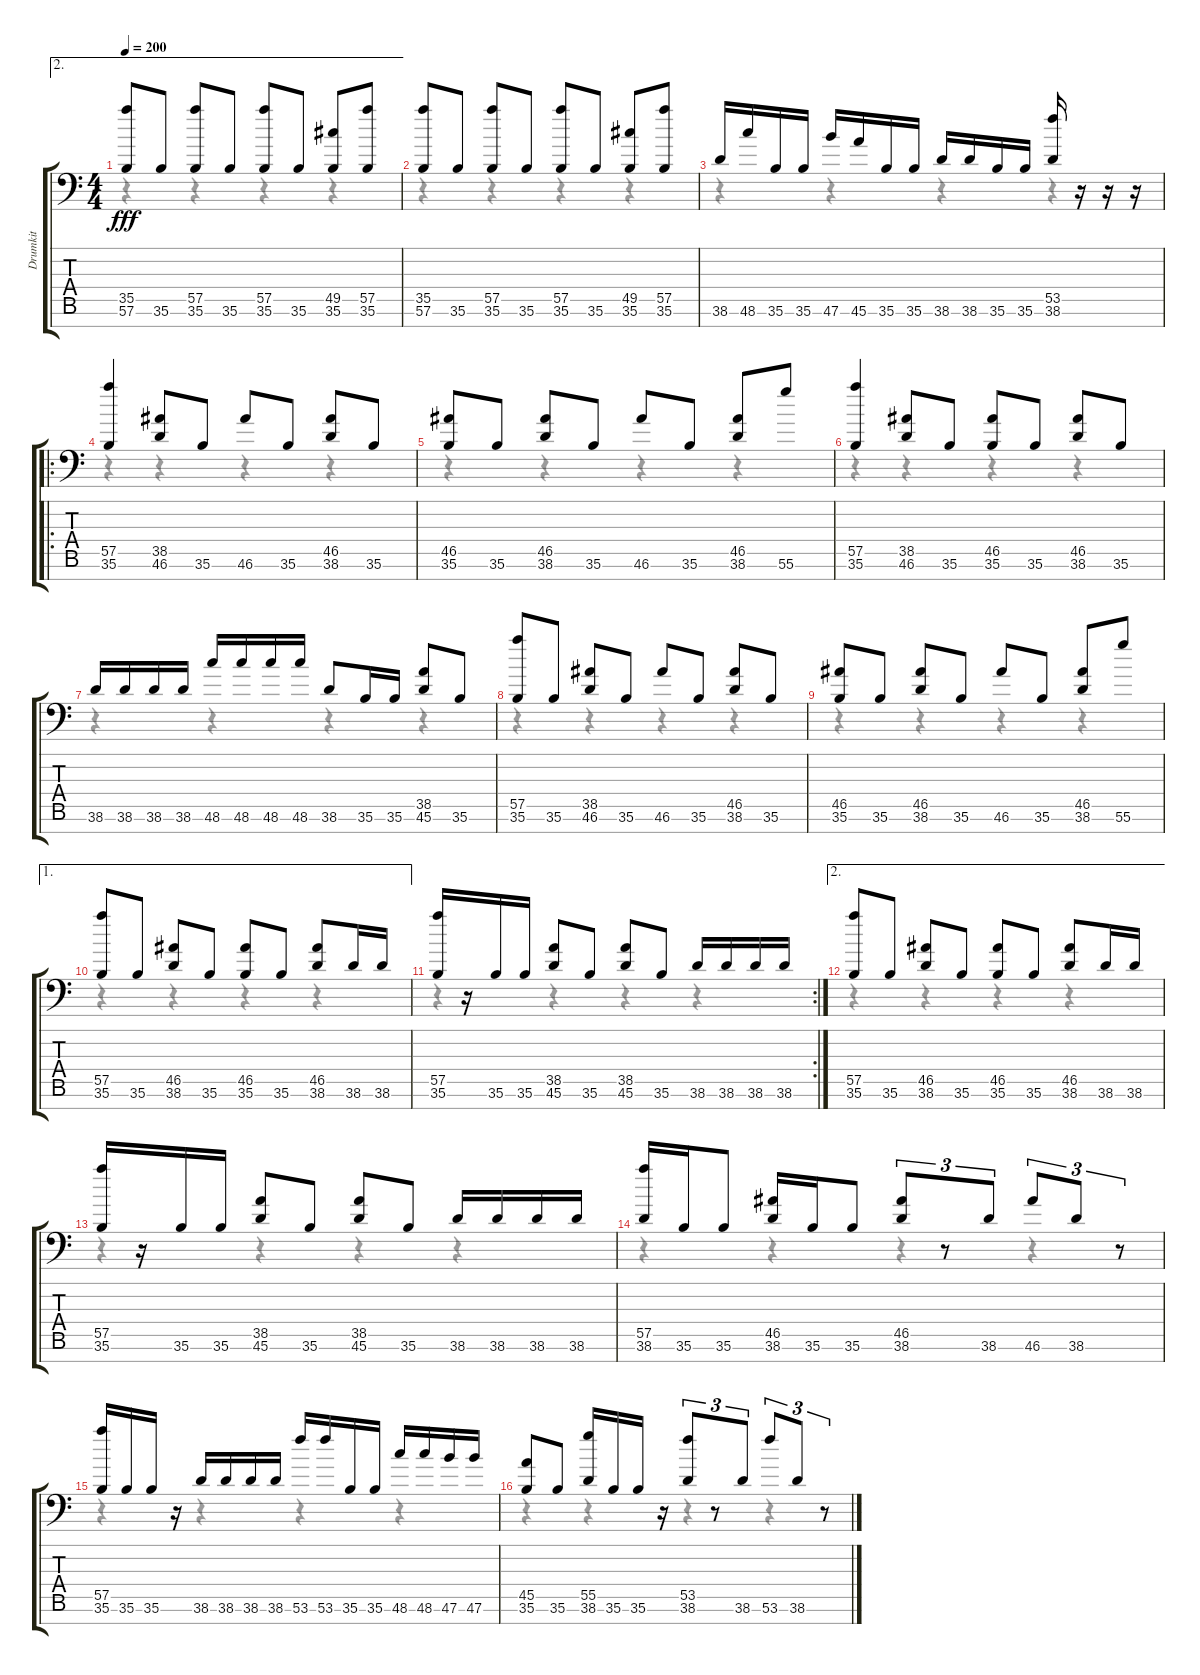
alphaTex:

\track ("Drumkit" "Drumkit") {instrument acousticgrandpiano}
\staff {score tabs}
\tuning (C-1 C-1 C-1 C-1 C-1 C-1 C-1) {hide}
\voice
\ae 2
\ts (4 4)
\tempo 200
\clef f4
\ks c
(35.5 57.6).8{dy fff} 35.6.8 (57.5 35.6).8 35.6.8 (57.5 35.6).8 35.6.8 (49.5 35.6).8 (57.5 35.6).8 |
(35.5 57.6).8 35.6.8 (57.5 35.6).8 35.6.8 (57.5 35.6).8 35.6.8 (49.5 35.6).8 (57.5 35.6).8 |
38.6.16 48.6.16 35.6.16 35.6.16 47.6.16 45.6.16 35.6.16 35.6.16 38.6.16 38.6.16 35.6.16 35.6.16 (53.5 38.6).16 r.16 r.16 r.16 |
\ro
(57.5 35.6).4 (38.5 46.6).8 35.6.8 46.6.8 35.6.8 (46.5 38.6).8 35.6.8 |
(46.5 35.6).8 35.6.8 (46.5 38.6).8 35.6.8 46.6.8 35.6.8 (46.5 38.6).8 55.6.8 |
(57.5 35.6).4 (38.5 46.6).8 35.6.8 (46.5 35.6).8 35.6.8 (46.5 38.6).8 35.6.8 |
38.6.16 38.6.16 38.6.16 38.6.16 48.6.16 48.6.16 48.6.16 48.6.16 38.6.8 35.6.16 35.6.16 (38.5 45.6).8 35.6.8 |
(57.5 35.6).8 35.6.8 (38.5 46.6).8 35.6.8 46.6.8 35.6.8 (46.5 38.6).8 35.6.8 |
(46.5 35.6).8 35.6.8 (46.5 38.6).8 35.6.8 46.6.8 35.6.8 (46.5 38.6).8 55.6.8 |
\ae 1
(57.5 35.6).8 35.6.8 (46.5 38.6).8 35.6.8 (46.5 35.6).8 35.6.8 (46.5 38.6).8 38.6.16 38.6.16 |
\rc 2
(57.5 35.6).16 r.16 35.6.16 35.6.16 (38.5 45.6).8 35.6.8 (38.5 45.6).8 35.6.8 38.6.16 38.6.16 38.6.16 38.6.16 |
\ae 2
(57.5 35.6).8 35.6.8 (46.5 38.6).8 35.6.8 (46.5 35.6).8 35.6.8 (46.5 38.6).8 38.6.16 38.6.16 |
(57.5 35.6).16 r.16 35.6.16 35.6.16 (38.5 45.6).8 35.6.8 (38.5 45.6).8 35.6.8 38.6.16 38.6.16 38.6.16 38.6.16 |
(57.5 38.6).16 35.6.16 35.6.8 (46.5 38.6).16 35.6.16 35.6.8 (46.5 38.6).8{tu (3 2)} r.8{tu (3 2)} 38.6.8{tu (3 2)} 46.6.8{tu (3 2)} 38.6.8{tu (3 2)} r.8{tu (3 2)} |
(57.5 35.6).16 35.6.16 35.6.16 r.16 38.6.16 38.6.16 38.6.16 38.6.16 53.6.16 53.6.16 35.6.16 35.6.16 48.6.16 48.6.16 47.6.16 47.6.16 |
(45.5 35.6).8 35.6.8 (55.5 38.6).16 35.6.16 35.6.16 r.16 (53.5 38.6).8{tu (3 2)} r.8{tu (3 2)} 38.6.8{tu (3 2)} 53.6.8{tu (3 2)} 38.6.8{tu (3 2)} r.8{tu (3 2)}
\voice
\clef f4
\ottava regular
\simile none
\ks c
r.4{dy f} r.4 r.4 r.4 |
r.4 r.4 r.4 r.4 |
r.4 r.4 r.4 r.4 |
r.4 r.4 r.4 r.4 |
r.4 r.4 r.4 r.4 |
r.4 r.4 r.4 r.4 |
r.4 r.4 r.4 r.4 |
r.4 r.4 r.4 r.4 |
r.4 r.4 r.4 r.4 |
r.4 r.4 r.4 r.4 |
r.4 r.4 r.4 r.4 |
r.4 r.4 r.4 r.4 |
r.4 r.4 r.4 r.4 |
r.4 r.4 r.4 r.4 |
r.4 r.4 r.4 r.4 |
r.4 r.4 r.4 r.4
